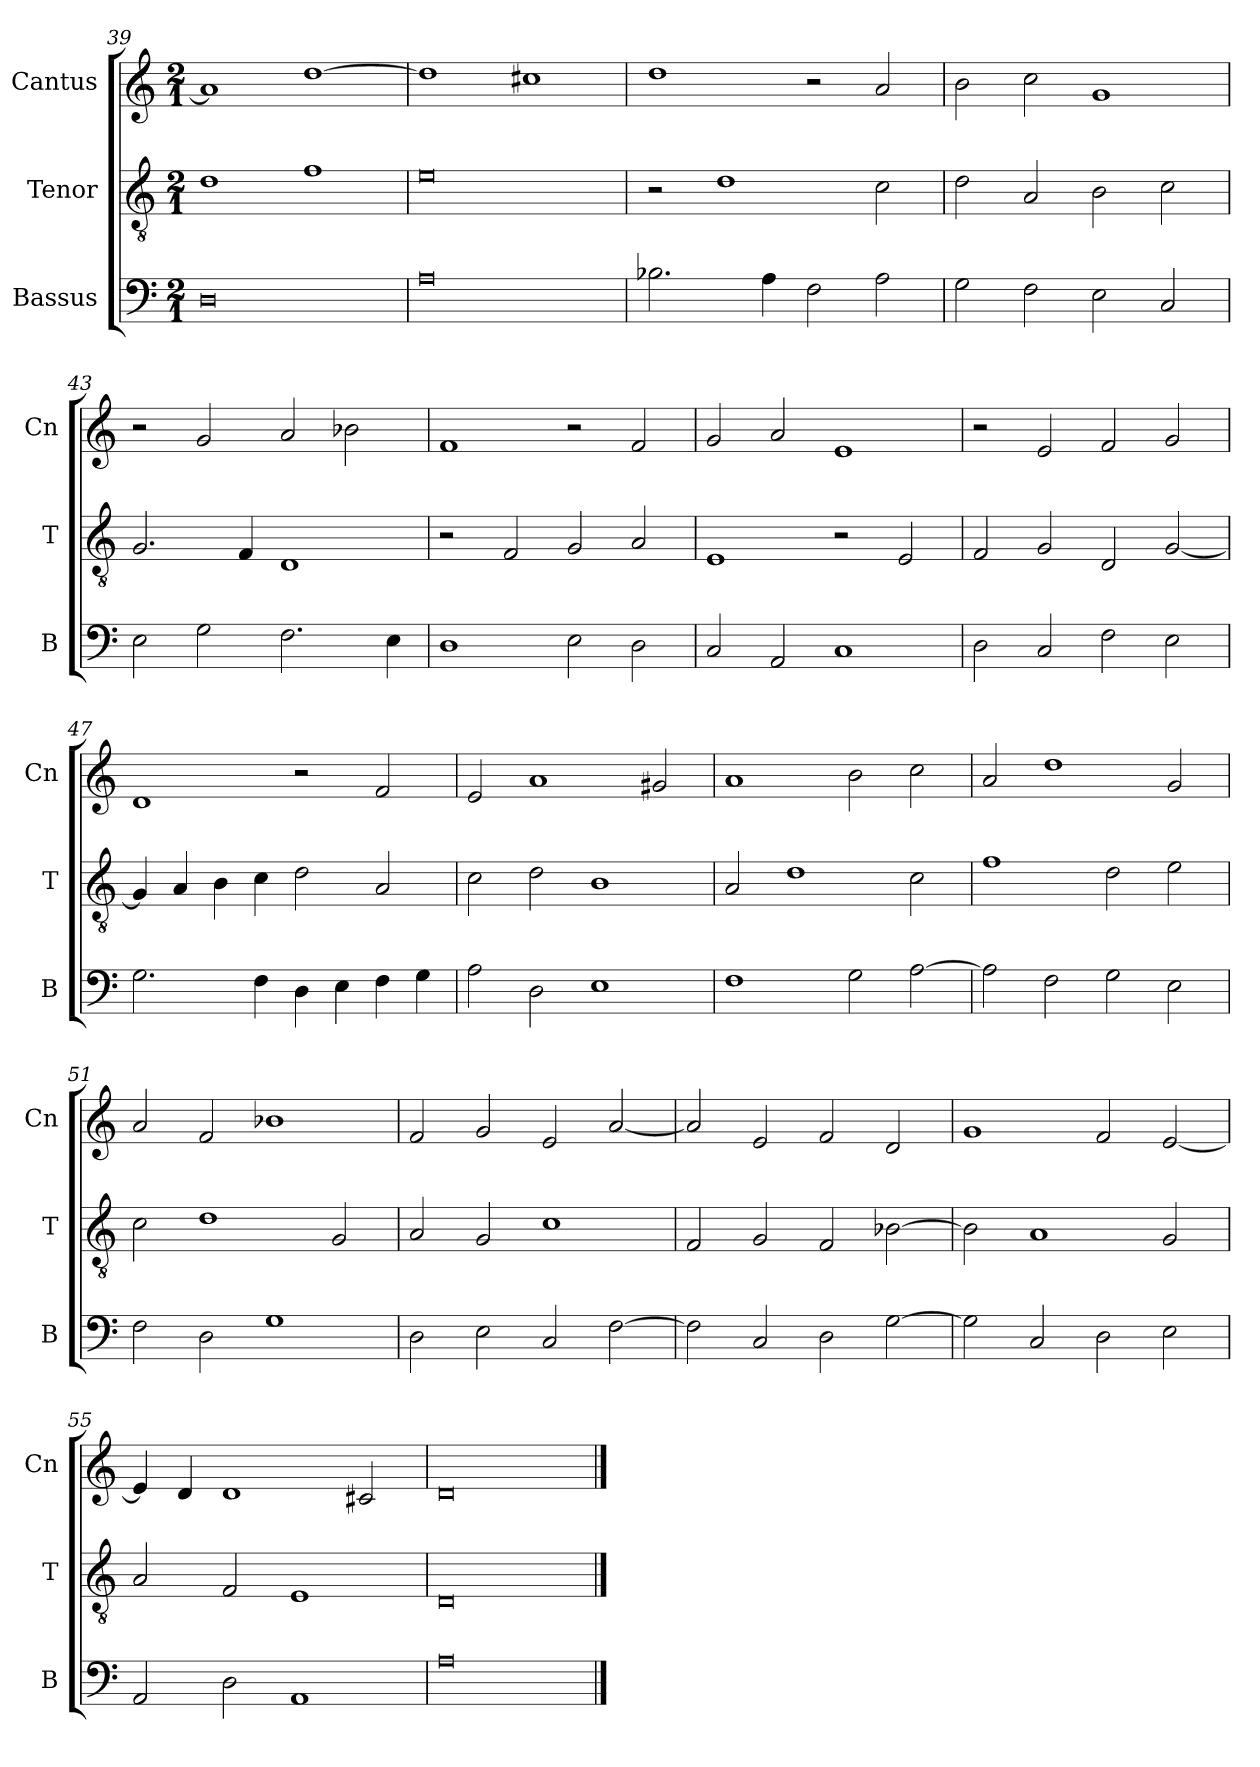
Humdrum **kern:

**kern	**kern	**kern
*part3	*part2	*part1
*staff3	*staff2	*staff1
*I"Bassus	*I"Tenor	*I"Cantus
*I'B	*I'T	*I'Cn
*clefF4	*clefGv2	*clefG2
*k[]	*k[]	*k[]
*M2/1	*M2/1	*M2/1
=39	=39	=39
0D	1d	1a]
.	1f	[1dd
=40	=40	=40
0A	0e	1dd]
.	.	1cc#X
=41	=41	=41
2.B-X\	2r	1dd
.	1d	.
4A\	.	.
2F\	.	2r
2A\	2c\	2a/
=42	=42	=42
2G\	2d\	2b\
2F\	2A/	2cc\
2E\	2B\	1g
2C/	2c\	.
=43	=43	=43
2E\	2.G/	2r
2G\	.	2g/
.	4F/	.
2.F\	1D	2a/
.	.	2b-X\
4E\	.	.
=44	=44	=44
1D	2r	1f
.	2F/	.
2E\	2G/	2r
2D\	2A/	2f/
=45	=45	=45
2C/	1E	2g/
2AA/	.	2a/
1C	2r	1e
.	2E/	.
=46	=46	=46
2D\	2F/	2r
2C/	2G/	2e/
2F\	2D/	2f/
2E\	[2G/	2g/
=47	=47	=47
2.G\	4G/]	1d
.	4A/	.
.	4B\	.
4F\	4c\	.
4D\	2d\	2r
4E\	.	.
4F\	2A/	2f/
4G\	.	.
=48	=48	=48
2A\	2c\	2e/
2D\	2d\	1a
1E	1B	.
.	.	2g#X/
=49	=49	=49
1F	2A/	1a
.	1d	.
2G\	.	2b\
[2A\	2c\	2cc\
=50	=50	=50
2A\]	1f	2a/
2F\	.	1dd
2G\	2d\	.
2E\	2e\	2g/
=51	=51	=51
2F\	2c\	2a/
2D\	1d	2f/
1G	.	1b-X
.	2G/	.
=52	=52	=52
2D\	2A/	2f/
2E\	2G/	2g/
2C/	1c	2e/
[2F\	.	[2a/
=53	=53	=53
2F\]	2F/	2a/]
2C/	2G/	2e/
2D\	2F/	2f/
[2G\	[2B-X\	2d/
=54	=54	=54
2G\]	2B-\]	1g
2C/	1A	.
2D\	.	2f/
2E\	2G/	[2e/
=55	=55	=55
2AA/	2A/	4e/]
.	.	4d/
2D\	2F/	1d
1AA	1E	.
.	.	2c#X/
=56	=56	=56
0A	0D	0d
==	==	==
*-	*-	*-
